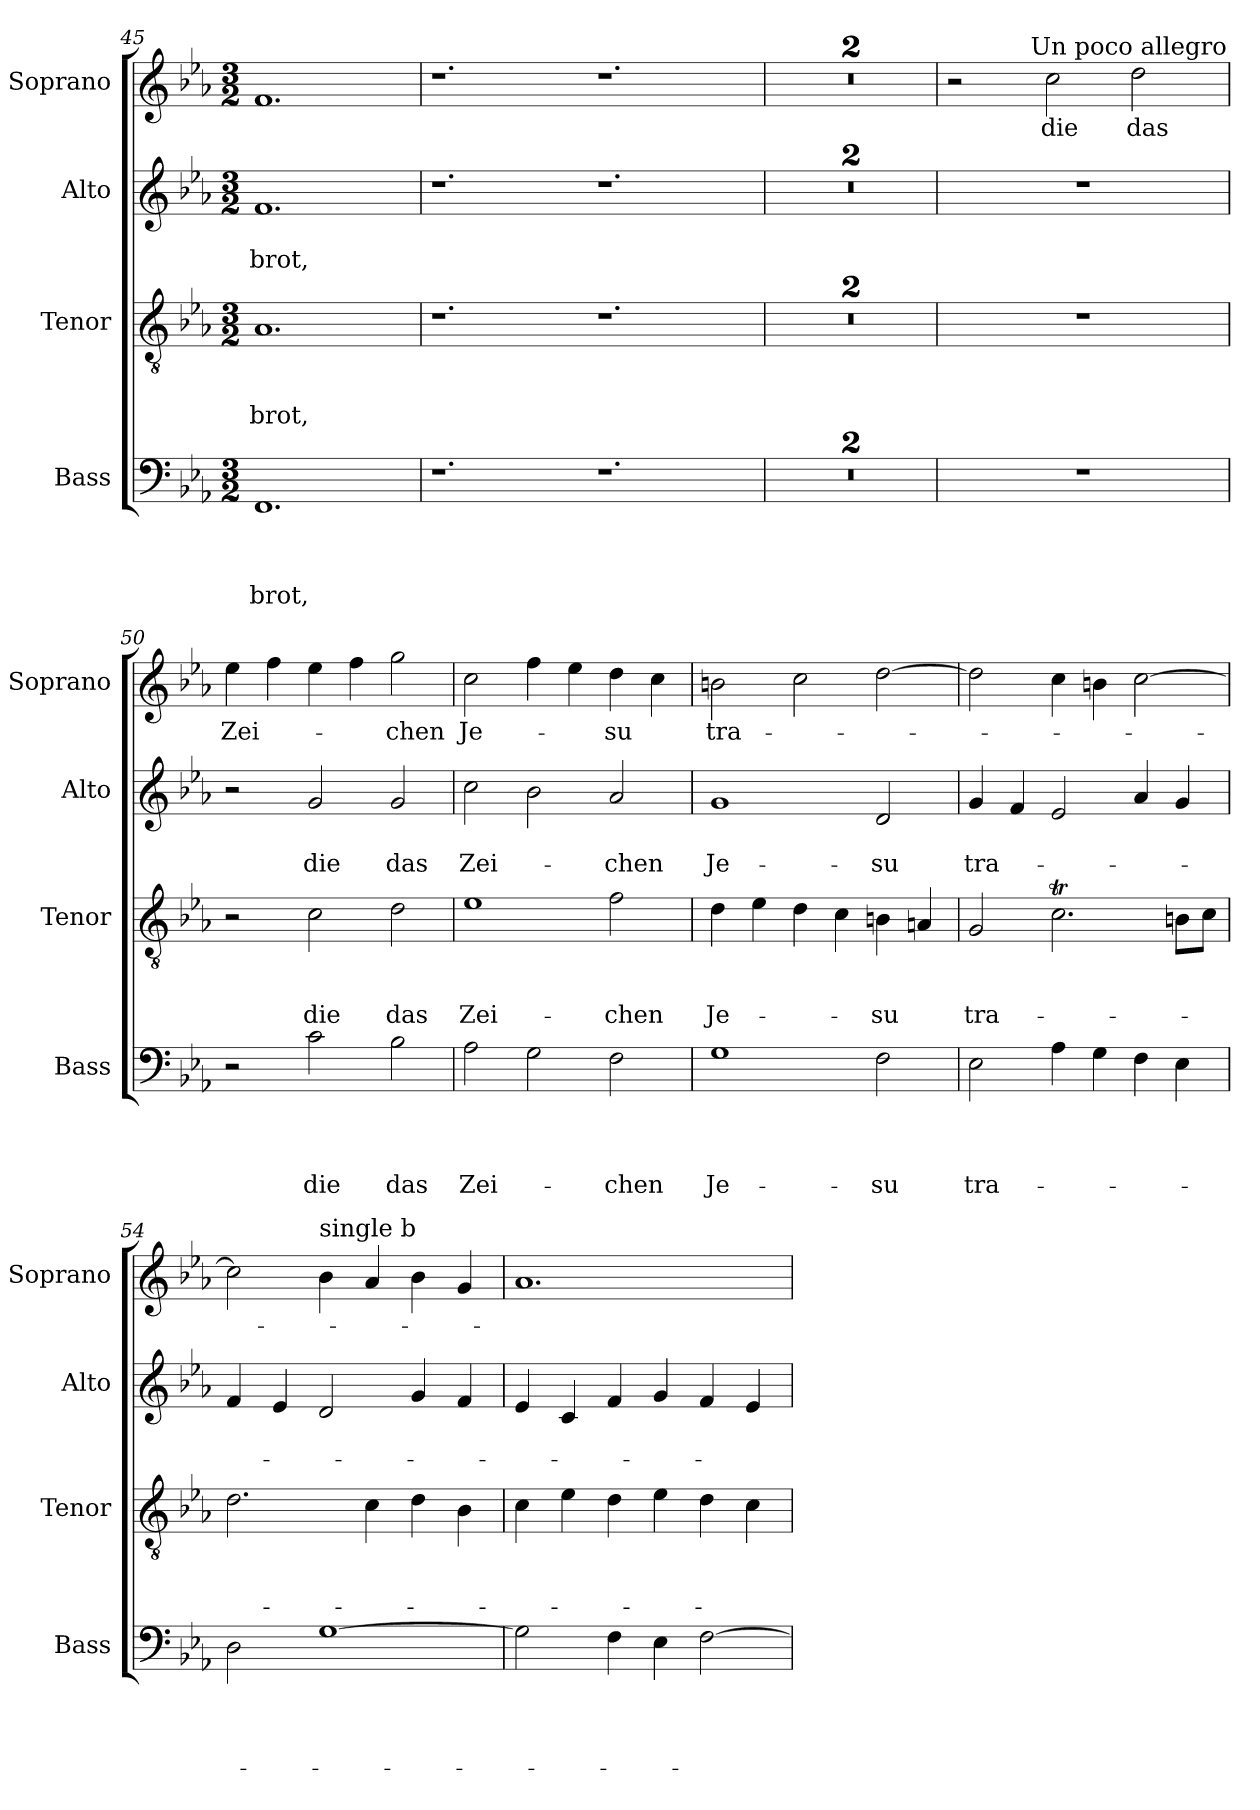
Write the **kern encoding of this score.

**kern	**text	**text	**text	**text	**kern	**text	**text	**text	**kern	**text	**text	**kern	**text
*part4	*part4	*part4	*part4	*part4	*part3	*part3	*part3	*part3	*part2	*part2	*part2	*part1	*part1
*staff4	*staff4	*staff4	*staff4	*staff4	*staff3	*staff3	*staff3	*staff3	*staff2	*staff2	*staff2	*staff1	*staff1
*I"Bass	*	*	*	*	*I"Tenor	*	*	*	*I"Alto	*	*	*I"Soprano	*
*I'Bass	*	*	*	*	*I'Tenor	*	*	*	*I'Alto	*	*	*I'Soprano	*
*clefF4	*	*	*	*	*clefGv2	*	*	*	*clefG2	*	*	*clefG2	*
*k[b-e-a-]	*	*	*	*	*k[b-e-a-]	*	*	*	*k[b-e-a-]	*	*	*k[b-e-a-]	*
*E-:	*	*	*	*	*E-:	*	*	*	*E-:	*	*	*E-:	*
*M3/2	*	*	*	*	*M3/2	*	*	*	*M3/2	*	*	*M3/2	*
=45	=45	=45	=45	=45	=45	=45	=45	=45	=45	=45	=45	=45	=45
!	!	!	!	!LO:LY:b	!	!	!	!LO:LY:b	!	!	!LO:LY:b	!	!
1.FF	.	.	.	-brot,	1.A-	.	.	-brot,	1.f	.	-brot,	1.f	.
=46	=46	=46	=46	=46	=46	=46	=46	=46	=46	=46	=46	=46	=46
1.r	.	.	.	.	1.r	.	.	.	1.r	.	.	1.r	.
1.r	.	.	.	.	1.r	.	.	.	1.r	.	.	1.r	.
=47	=47	=47	=47	=47	=47	=47	=47	=47	=47	=47	=47	=47	=47
1.r	.	.	.	.	1.r	.	.	.	1.r	.	.	1.r	.
=48	=48	=48	=48	=48	=48	=48	=48	=48	=48	=48	=48	=48	=48
1.r	.	.	.	.	1.r	.	.	.	1.r	.	.	1.r	.
!!LO:PB:g=z
=49	=49	=49	=49	=49	=49	=49	=49	=49	=49	=49	=49	=49	=49
*	*	*	*	*	*	*	*	*	*	*	*	*^	*
1.r	.	.	.	.	1.r	.	.	.	1.r	.	.	2r	4...ryy	.
!	!	!	!	!	!	!	!	!	!	!	!	!	!LO:TX:a:t=Un poco allegro	!
.	.	.	.	.	.	.	.	.	.	.	.	.	1ryy	.
!	!	!	!	!	!	!	!	!	!	!	!	!	!	!LO:LY:b
.	.	.	.	.	.	.	.	.	.	.	.	2cc\	.	die
!	!	!	!	!	!	!	!	!	!	!	!	!	!	!LO:LY:b
.	.	.	.	.	.	.	.	.	.	.	.	2dd\	.	das
.	.	.	.	.	.	.	.	.	.	.	.	.	32ryy	.
=50	=50	=50	=50	=50	=50	=50	=50	=50	=50	=50	=50	=50	=50	=50
!	!	!	!	!	!	!	!	!	!	!	!	!	!	!LO:LY:b
*	*	*	*	*	*	*	*	*	*	*	*	*v	*v	*
2r	.	.	.	.	2r	.	.	.	2r	.	.	4ee-\	Zei-
.	.	.	.	.	.	.	.	.	.	.	.	4ff\	.
!	!	!	!	!LO:LY:b	!	!	!	!LO:LY:b	!	!	!LO:LY:b	!	!
2c\	.	.	.	die	2c\	.	.	die	2g/	.	die	4ee-\	.
.	.	.	.	.	.	.	.	.	.	.	.	4ff\	.
!	!	!	!	!LO:LY:b	!	!	!	!LO:LY:b	!	!	!LO:LY:b	!	!LO:LY:b
2B-\	.	.	.	das	2d\	.	.	das	2g/	.	das	2gg\	-chen
=51	=51	=51	=51	=51	=51	=51	=51	=51	=51	=51	=51	=51	=51
!	!	!	!	!LO:LY:b	!	!	!	!LO:LY:b	!	!	!LO:LY:b	!	!LO:LY:b
2A-\	.	.	.	Zei-	1e-	.	.	Zei-	2cc\	.	Zei-	2cc\	Je-
2G\	.	.	.	.	.	.	.	.	2b-\	.	.	4ff\	.
.	.	.	.	.	.	.	.	.	.	.	.	4ee-\	.
!	!	!	!	!LO:LY:b	!	!	!	!LO:LY:b	!	!	!LO:LY:b	!	!LO:LY:b
2F\	.	.	.	-chen	2f\	.	.	-chen	2a-/	.	-chen	4dd\	-su
.	.	.	.	.	.	.	.	.	.	.	.	4cc\	.
=52	=52	=52	=52	=52	=52	=52	=52	=52	=52	=52	=52	=52	=52
!	!	!	!	!LO:LY:b	!	!	!	!LO:LY:b	!	!	!LO:LY:b	!	!LO:LY:b
1G	.	.	.	Je-	4d\	.	.	Je-	1g	.	Je-	2bn\	tra-
.	.	.	.	.	4e-\	.	.	.	.	.	.	.	.
.	.	.	.	.	4d\	.	.	.	.	.	.	2cc\	.
.	.	.	.	.	4c\	.	.	.	.	.	.	.	.
!	!	!	!	!LO:LY:b	!	!	!	!LO:LY:b	!	!	!LO:LY:b	!	!
2F\	.	.	.	-su	4Bn\	.	.	-su	2d/	.	-su	[>2dd\	.
.	.	.	.	.	4An/	.	.	.	.	.	.	.	.
=53	=53	=53	=53	=53	=53	=53	=53	=53	=53	=53	=53	=53	=53
!	!	!	!	!LO:LY:b	!	!	!	!LO:LY:b	!	!	!LO:LY:b	!	!
2E-\	.	.	.	tra-	2G/	.	.	tra-	4g/	.	tra-	2dd\]	.
.	.	.	.	.	.	.	.	.	4f/	.	.	.	.
4A-\	.	.	.	.	2.cT\	.	.	.	2e-/	.	.	4cc\	.
4G\	.	.	.	.	.	.	.	.	.	.	.	4bn\	.
4F\	.	.	.	.	.	.	.	.	4a-/	.	.	[>2cc\	.
4E-\	.	.	.	.	8Bn\L	.	.	.	4g/	.	.	.	.
.	.	.	.	.	8c\J	.	.	.	.	.	.	.	.
=54	=54	=54	=54	=54	=54	=54	=54	=54	=54	=54	=54	=54	=54
2D\	.	.	.	.	2.d\	.	.	.	4f/	.	.	2cc\]	.
.	.	.	.	.	.	.	.	.	4e-/	.	.	.	.
!	!	!	!	!	!	!	!	!	!	!	!	!LO:TX:a:t=single b	!
[>1G	.	.	.	.	.	.	.	.	2d/	.	.	4b-\	.
.	.	.	.	.	4c\	.	.	.	.	.	.	4a-/	.
.	.	.	.	.	4d\	.	.	.	4g/	.	.	4b-\	.
.	.	.	.	.	4B-\	.	.	.	4f/	.	.	4g/	.
=55	=55	=55	=55	=55	=55	=55	=55	=55	=55	=55	=55	=55	=55
2G\]	.	.	.	.	4c\	.	.	.	4e-/	.	.	1.a-	.
.	.	.	.	.	4e-\	.	.	.	4c/	.	.	.	.
4F\	.	.	.	.	4d\	.	.	.	4f/	.	.	.	.
4E-\	.	.	.	.	4e-\	.	.	.	4g/	.	.	.	.
[>2F\	.	.	.	.	4d\	.	.	.	4f/	.	.	.	.
.	.	.	.	.	4c\	.	.	.	4e-/	.	.	.	.
=	=	=	=	=	=	=	=	=	=	=	=	=	=
*-	*-	*-	*-	*-	*-	*-	*-	*-	*-	*-	*-	*-	*-
